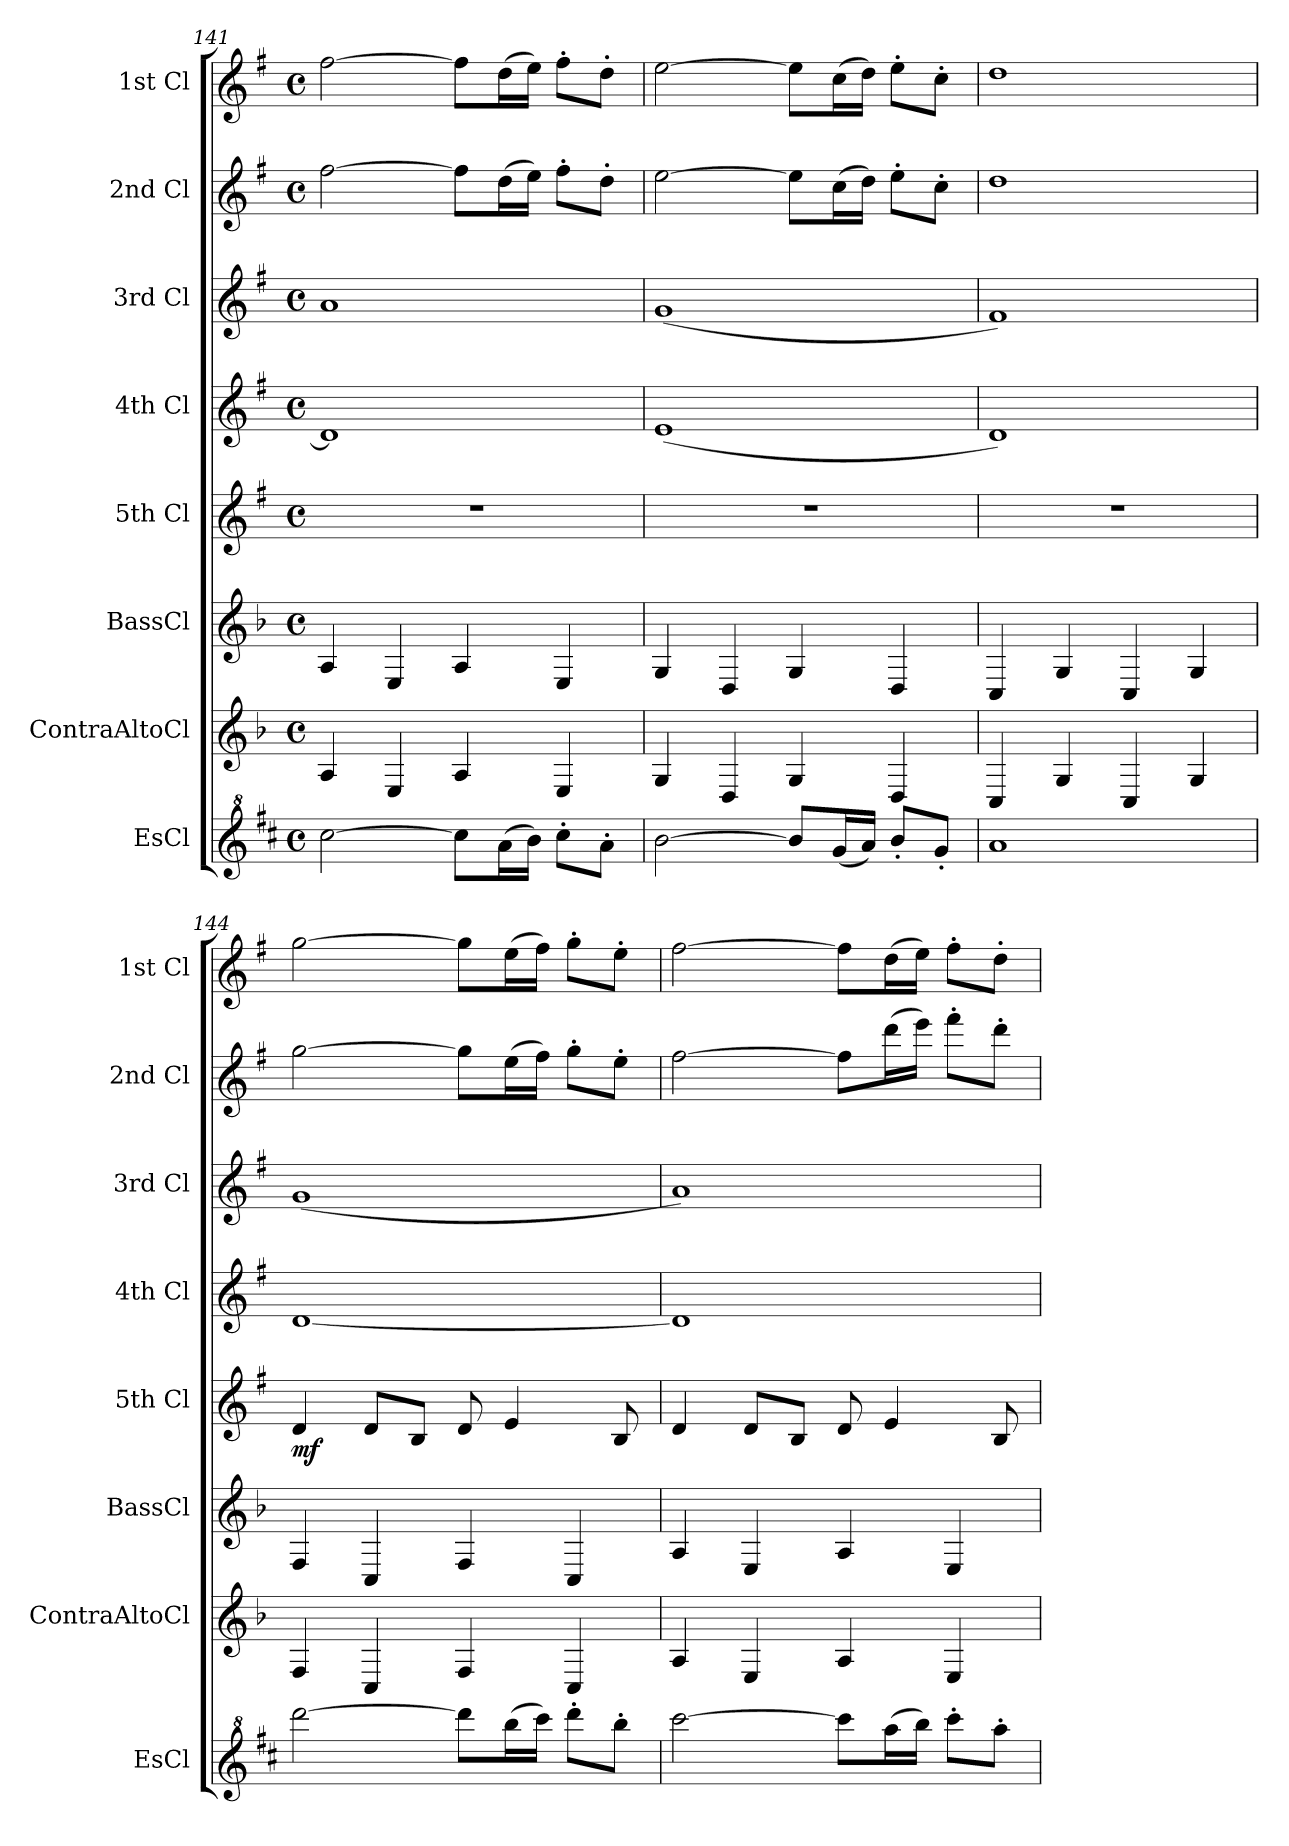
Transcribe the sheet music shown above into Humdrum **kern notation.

**kern	**kern	**kern	**kern	**dynam	**kern	**kern	**kern	**kern
*part8	*part7	*part6	*part5	*part5	*part4	*part3	*part2	*part1
*staff8	*staff7	*staff6	*staff5	*staff5	*staff4	*staff3	*staff2	*staff1
*I"EsCl	*I"ContraAltoCl	*I"BassCl	*I"5th Cl	*	*I"4th Cl	*I"3rd Cl	*I"2nd Cl	*I"1st Cl
*I'EsCl	*I'ContraAltoCl	*I'BassCl	*I'5th Cl	*	*I'4th Cl	*I'3rd Cl	*I'2nd Cl	*I'1st Cl
*clefG^2	*clefG2	*clefG2	*clefG2	*	*clefG2	*clefG2	*clefG2	*clefG2
*ITrd5c9	*ITrd12c21	*ITrd8c14	*ITrd1c2	*	*ITrd1c2	*ITrd1c2	*ITrd1c2	*ITrd1c2
*k[b-]	*k[b-]	*k[b-]	*k[b-]	*	*k[b-]	*k[b-]	*k[b-]	*k[b-]
*M4/4	*M4/4	*M4/4	*M4/4	*	*M4/4	*M4/4	*M4/4	*M4/4
*met(c)	*met(c)	*met(c)	*met(c)	*	*met(c)	*met(c)	*met(c)	*met(c)
=141	=141	=141	=141	=141	=141	=141	=141	=141
[2ee\	4AA/	4AA/	1r	.	1c]	1g	[2ee\	[2ee\
.	4EE/	4EE/	.	.	.	.	.	.
8ee\L]	4AA/	4AA/	.	.	.	.	8ee\L]	8ee\L]
(16cc\L	.	.	.	.	.	.	(16cc\L	(16cc\L
16dd\JJ)	.	.	.	.	.	.	16dd\JJ)	16dd\JJ)
8ee'\L	4EE/	4EE/	.	.	.	.	8ee'\L	8ee'\L
8cc'\J	.	.	.	.	.	.	8cc'\J	8cc'\J
=142	=142	=142	=142	=142	=142	=142	=142	=142
[2dd\	4GG/	4GG/	1r	.	(1d	(1f	[2dd\	[2dd\
.	4DD/	4DD/	.	.	.	.	.	.
8dd/L]	4GG/	4GG/	.	.	.	.	8dd\L]	8dd\L]
(16b-/L	.	.	.	.	.	.	(16b-\L	(16b-\L
16cc/JJ)	.	.	.	.	.	.	16cc\JJ)	16cc\JJ)
8dd'/L	4DD/	4DD/	.	.	.	.	8dd'\L	8dd'\L
8b-'/J	.	.	.	.	.	.	8b-'\J	8b-'\J
!!LO:PB:g=z
=143	=143	=143	=143	=143	=143	=143	=143	=143
1cc	4CC/	4CC/	1r	.	1c)	1e)	1cc	1cc
.	4GG/	4GG/	.	.	.	.	.	.
.	4CC/	4CC/	.	.	.	.	.	.
.	4GG/	4GG/	.	.	.	.	.	.
=144	=144	=144	=144	=144	=144	=144	=144	=144
!	!	!	!	!LO:DY:b	!	!	!	!
[2fff\	4FF/	4FF/	4c/	mf	[1c	(1f	[2ff\	[2ff\
.	4CC/	4CC/	8c/L	.	.	.	.	.
.	.	.	8A/J	.	.	.	.	.
8fff\L]	4FF/	4FF/	8c/	.	.	.	8ff\L]	8ff\L]
(16ddd\L	.	.	4d/	.	.	.	(16dd\L	(16dd\L
16eee\JJ)	.	.	.	.	.	.	16ee\JJ)	16ee\JJ)
8fff'\L	4CC/	4CC/	.	.	.	.	8ff'\L	8ff'\L
8ddd'\J	.	.	8A/	.	.	.	8dd'\J	8dd'\J
=145	=145	=145	=145	=145	=145	=145	=145	=145
[2eee\	4AA/	4AA/	4c/	.	1c]	1g)	[2ee\	[2ee\
.	4EE/	4EE/	8c/L	.	.	.	.	.
.	.	.	8A/J	.	.	.	.	.
8eee\L]	4AA/	4AA/	8c/	.	.	.	8ee\L]	8ee\L]
(16ccc\L	.	.	4d/	.	.	.	(16ccc\L	(16cc\L
16ddd\JJ)	.	.	.	.	.	.	16ddd\JJ)	16dd\JJ)
8eee'\L	4EE/	4EE/	.	.	.	.	8eee'\L	8ee'\L
8ccc'\J	.	.	8A/	.	.	.	8ccc'\J	8cc'\J
=	=	=	=	=	=	=	=	=
*-	*-	*-	*-	*-	*-	*-	*-	*-
